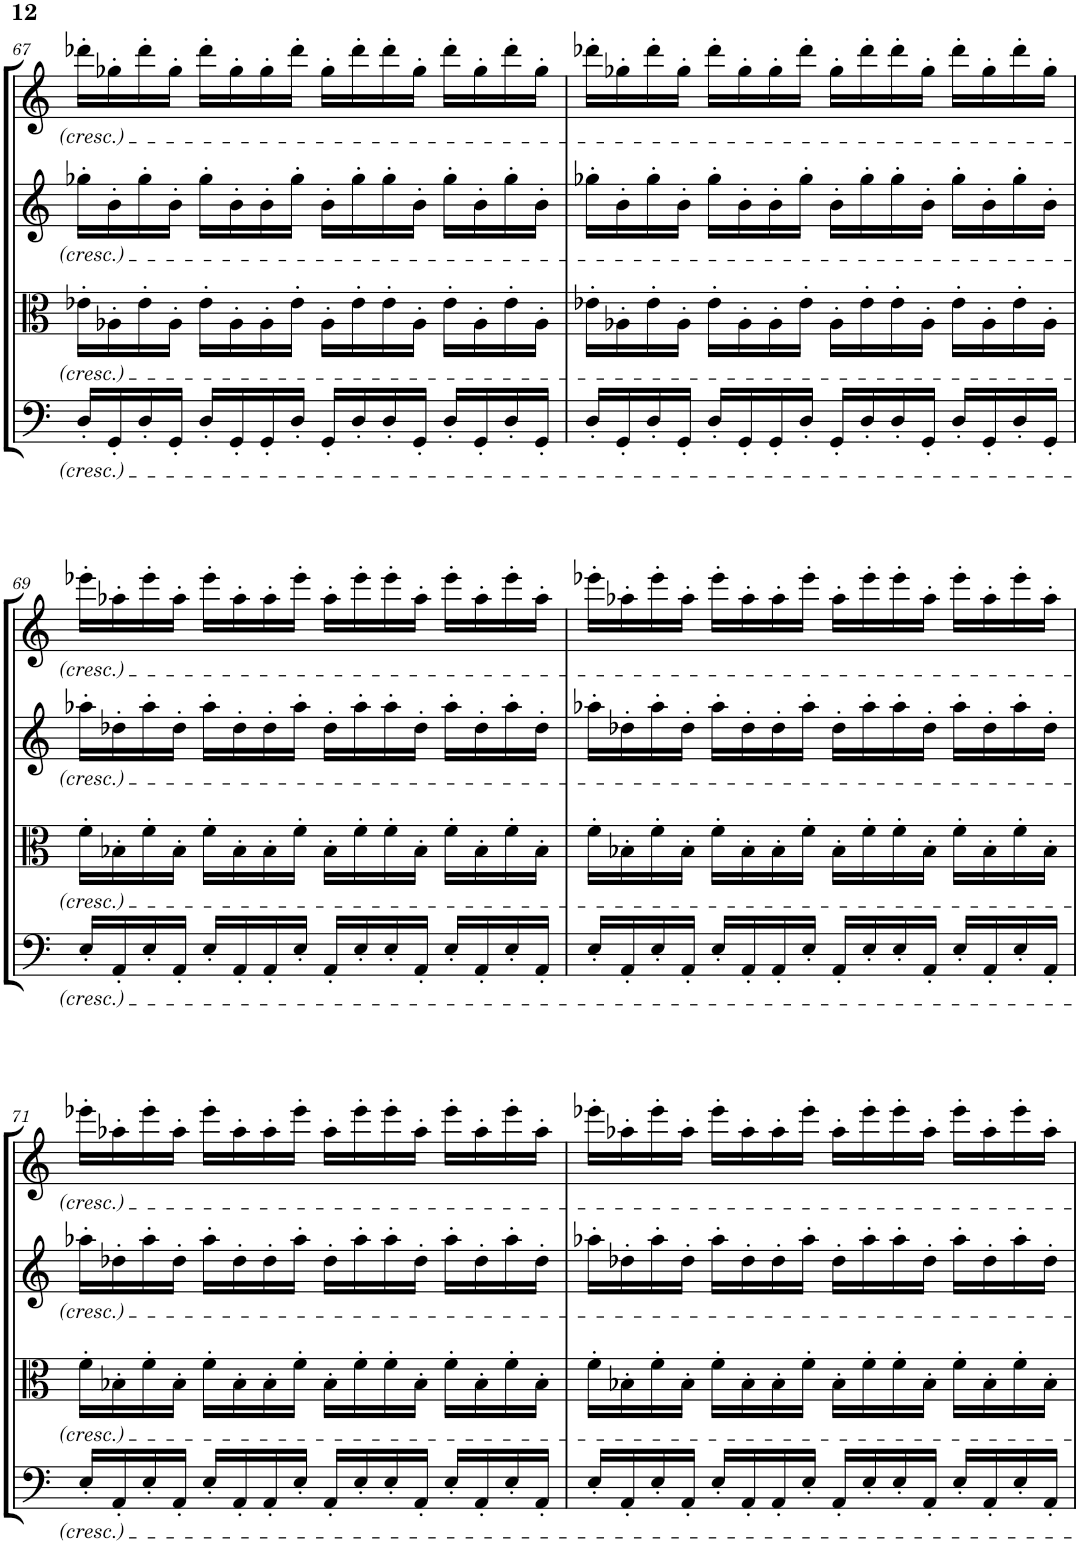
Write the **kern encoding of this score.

**kern	**kern	**kern	**kern
*part4	*part3	*part2	*part1
*staff4	*staff3	*staff2	*staff1
*I"Violoncello	*I"Viola	*I"Violin II	*I"Violin I
*I'Vc	*I'Vla	*I'Vln	*I'Vln
!!LO:PB:g=z
*clefF4	*clefC3	*clefG2	*clefG2
*k[]	*k[]	*k[]	*k[]
*M4/4	*M4/4	*M4/4	*M4/4
=67	=67	=67	=67
16D'/LL	16e-X'\LL	16gg-X'\LL	16ddd-X'\LL
16GG'/	16A-X'\	16b'\	16gg-X'\
16D'/	16e-'\	16gg-'\	16ddd-'\
16GG'/JJ	16A-'\JJ	16b'\JJ	16gg-'\JJ
16D'/LL	16e-'\LL	16gg-'\LL	16ddd-'\LL
16GG'/	16A-'\	16b'\	16gg-'\
16GG'/	16A-'\	16b'\	16gg-'\
16D'/JJ	16e-'\JJ	16gg-'\JJ	16ddd-'\JJ
16GG'/LL	16A-'\LL	16b'\LL	16gg-'\LL
16D'/	16e-'\	16gg-'\	16ddd-'\
16D'/	16e-'\	16gg-'\	16ddd-'\
16GG'/JJ	16A-'\JJ	16b'\JJ	16gg-'\JJ
16D'/LL	16e-'\LL	16gg-'\LL	16ddd-'\LL
16GG'/	16A-'\	16b'\	16gg-'\
16D'/	16e-'\	16gg-'\	16ddd-'\
16GG'/JJ	16A-'\JJ	16b'\JJ	16gg-'\JJ
=68	=68	=68	=68
16D'/LL	16e-X'\LL	16gg-X'\LL	16ddd-X'\LL
16GG'/	16A-X'\	16b'\	16gg-X'\
16D'/	16e-'\	16gg-'\	16ddd-'\
16GG'/JJ	16A-'\JJ	16b'\JJ	16gg-'\JJ
16D'/LL	16e-'\LL	16gg-'\LL	16ddd-'\LL
16GG'/	16A-'\	16b'\	16gg-'\
16GG'/	16A-'\	16b'\	16gg-'\
16D'/JJ	16e-'\JJ	16gg-'\JJ	16ddd-'\JJ
16GG'/LL	16A-'\LL	16b'\LL	16gg-'\LL
16D'/	16e-'\	16gg-'\	16ddd-'\
16D'/	16e-'\	16gg-'\	16ddd-'\
16GG'/JJ	16A-'\JJ	16b'\JJ	16gg-'\JJ
16D'/LL	16e-'\LL	16gg-'\LL	16ddd-'\LL
16GG'/	16A-'\	16b'\	16gg-'\
16D'/	16e-'\	16gg-'\	16ddd-'\
16GG'/JJ	16A-'\JJ	16b'\JJ	16gg-'\JJ
!!LO:LB:g=z
=69	=69	=69	=69
16E'/LL	16f'\LL	16aa-X'\LL	16eee-X'\LL
16AA'/	16B-X'\	16dd-X'\	16aa-X'\
16E'/	16f'\	16aa-'\	16eee-'\
16AA'/JJ	16B-'\JJ	16dd-'\JJ	16aa-'\JJ
16E'/LL	16f'\LL	16aa-'\LL	16eee-'\LL
16AA'/	16B-'\	16dd-'\	16aa-'\
16AA'/	16B-'\	16dd-'\	16aa-'\
16E'/JJ	16f'\JJ	16aa-'\JJ	16eee-'\JJ
16AA'/LL	16B-'\LL	16dd-'\LL	16aa-'\LL
16E'/	16f'\	16aa-'\	16eee-'\
16E'/	16f'\	16aa-'\	16eee-'\
16AA'/JJ	16B-'\JJ	16dd-'\JJ	16aa-'\JJ
16E'/LL	16f'\LL	16aa-'\LL	16eee-'\LL
16AA'/	16B-'\	16dd-'\	16aa-'\
16E'/	16f'\	16aa-'\	16eee-'\
16AA'/JJ	16B-'\JJ	16dd-'\JJ	16aa-'\JJ
=70	=70	=70	=70
16E'/LL	16f'\LL	16aa-X'\LL	16eee-X'\LL
16AA'/	16B-X'\	16dd-X'\	16aa-X'\
16E'/	16f'\	16aa-'\	16eee-'\
16AA'/JJ	16B-'\JJ	16dd-'\JJ	16aa-'\JJ
16E'/LL	16f'\LL	16aa-'\LL	16eee-'\LL
16AA'/	16B-'\	16dd-'\	16aa-'\
16AA'/	16B-'\	16dd-'\	16aa-'\
16E'/JJ	16f'\JJ	16aa-'\JJ	16eee-'\JJ
16AA'/LL	16B-'\LL	16dd-'\LL	16aa-'\LL
16E'/	16f'\	16aa-'\	16eee-'\
16E'/	16f'\	16aa-'\	16eee-'\
16AA'/JJ	16B-'\JJ	16dd-'\JJ	16aa-'\JJ
16E'/LL	16f'\LL	16aa-'\LL	16eee-'\LL
16AA'/	16B-'\	16dd-'\	16aa-'\
16E'/	16f'\	16aa-'\	16eee-'\
16AA'/JJ	16B-'\JJ	16dd-'\JJ	16aa-'\JJ
!!LO:LB:g=z
=71	=71	=71	=71
16E'/LL	16f'\LL	16aa-X'\LL	16eee-X'\LL
16AA'/	16B-X'\	16dd-X'\	16aa-X'\
16E'/	16f'\	16aa-'\	16eee-'\
16AA'/JJ	16B-'\JJ	16dd-'\JJ	16aa-'\JJ
16E'/LL	16f'\LL	16aa-'\LL	16eee-'\LL
16AA'/	16B-'\	16dd-'\	16aa-'\
16AA'/	16B-'\	16dd-'\	16aa-'\
16E'/JJ	16f'\JJ	16aa-'\JJ	16eee-'\JJ
16AA'/LL	16B-'\LL	16dd-'\LL	16aa-'\LL
16E'/	16f'\	16aa-'\	16eee-'\
16E'/	16f'\	16aa-'\	16eee-'\
16AA'/JJ	16B-'\JJ	16dd-'\JJ	16aa-'\JJ
16E'/LL	16f'\LL	16aa-'\LL	16eee-'\LL
16AA'/	16B-'\	16dd-'\	16aa-'\
16E'/	16f'\	16aa-'\	16eee-'\
16AA'/JJ	16B-'\JJ	16dd-'\JJ	16aa-'\JJ
=72	=72	=72	=72
16E'/LL	16f'\LL	16aa-X'\LL	16eee-X'\LL
16AA'/	16B-X'\	16dd-X'\	16aa-X'\
16E'/	16f'\	16aa-'\	16eee-'\
16AA'/JJ	16B-'\JJ	16dd-'\JJ	16aa-'\JJ
16E'/LL	16f'\LL	16aa-'\LL	16eee-'\LL
16AA'/	16B-'\	16dd-'\	16aa-'\
16AA'/	16B-'\	16dd-'\	16aa-'\
16E'/JJ	16f'\JJ	16aa-'\JJ	16eee-'\JJ
16AA'/LL	16B-'\LL	16dd-'\LL	16aa-'\LL
16E'/	16f'\	16aa-'\	16eee-'\
16E'/	16f'\	16aa-'\	16eee-'\
16AA'/JJ	16B-'\JJ	16dd-'\JJ	16aa-'\JJ
16E'/LL	16f'\LL	16aa-'\LL	16eee-'\LL
16AA'/	16B-'\	16dd-'\	16aa-'\
16E'/	16f'\	16aa-'\	16eee-'\
16AA'/JJ	16B-'\JJ	16dd-'\JJ	16aa-'\JJ
=	=	=	=
*-	*-	*-	*-
